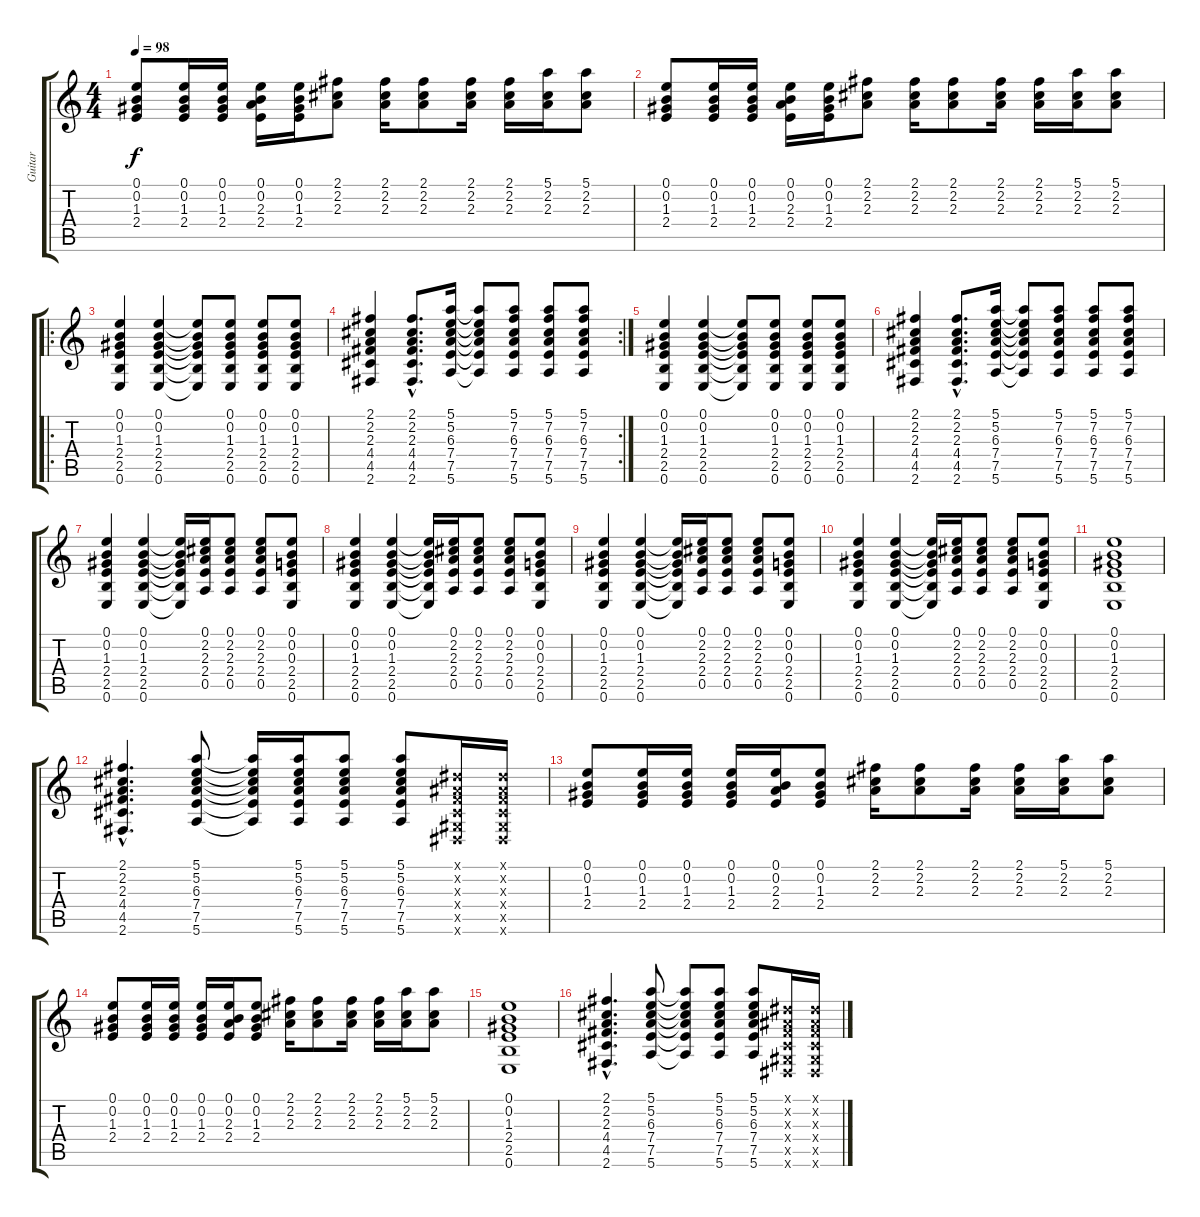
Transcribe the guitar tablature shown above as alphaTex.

\track ("Guitar" "Guitar") {instrument acousticguitarnylon}
\staff {score tabs}
\tuning (E4 B3 G3 D3 A2 E2) {hide}
\ts (4 4)
\tempo 98
\clef g2
\ks c
(0.1 0.2 1.3 2.4).8{dy f instrument acousticguitarnylon} (0.1 0.2 1.3 2.4).16 (0.1 0.2 1.3 2.4).16 (0.1 0.2 2.3 2.4).16 (0.1 0.2 1.3 2.4).16 (2.1 2.2 2.3).8 (2.1 2.2 2.3).16 (2.1 2.2 2.3).8 (2.1 2.2 2.3).16 (2.1 2.2 2.3).16 (5.1 2.2 2.3).16 (5.1 2.2 2.3).8 |
(0.1 0.2 1.3 2.4).8 (0.1 0.2 1.3 2.4).16 (0.1 0.2 1.3 2.4).16 (0.1 0.2 2.3 2.4).16 (0.1 0.2 1.3 2.4).16 (2.1 2.2 2.3).8 (2.1 2.2 2.3).16 (2.1 2.2 2.3).8 (2.1 2.2 2.3).16 (2.1 2.2 2.3).16 (5.1 2.2 2.3).16 (5.1 2.2 2.3).8 |
\ro
(0.1 0.2 1.3 2.4 2.5 0.6).4 (0.1 0.2 1.3 2.4 2.5 0.6).4 (0.1{t} 0.2{t} 1.3{t} 2.4{t} 2.5{t} 0.6{t}).8 (0.1 0.2 1.3 2.4 2.5 0.6).8 (0.1 0.2 1.3 2.4 2.5 0.6).8 (0.1 0.2 1.3 2.4 2.5 0.6).8 |
\rc 2
(2.1 2.2 2.3 4.4 4.5 2.6).4 (2.1{hac} 2.2{hac} 2.3{hac} 4.4{hac} 4.5{hac} 2.6{hac}).8{d} (5.1 5.2 6.3 7.4 7.5 5.6).16 (5.1{t} 5.2{t} 6.3{t} 7.4{t} 7.5{t} 5.6{t}).8 (5.1 7.2 6.3 7.4 7.5 5.6).8 (5.1 7.2 6.3 7.4 7.5 5.6).8 (5.1 7.2 6.3 7.4 7.5 5.6).8 |
(0.1 0.2 1.3 2.4 2.5 0.6).4 (0.1 0.2 1.3 2.4 2.5 0.6).4 (0.1{t} 0.2{t} 1.3{t} 2.4{t} 2.5{t} 0.6{t}).8 (0.1 0.2 1.3 2.4 2.5 0.6).8 (0.1 0.2 1.3 2.4 2.5 0.6).8 (0.1 0.2 1.3 2.4 2.5 0.6).8 |
(2.1 2.2 2.3 4.4 4.5 2.6).4 (2.1{hac} 2.2{hac} 2.3{hac} 4.4{hac} 4.5{hac} 2.6{hac}).8{d} (5.1 5.2 6.3 7.4 7.5 5.6).16 (5.1{t} 5.2{t} 6.3{t} 7.4{t} 7.5{t} 5.6{t}).8 (5.1 7.2 6.3 7.4 7.5 5.6).8 (5.1 7.2 6.3 7.4 7.5 5.6).8 (5.1 7.2 6.3 7.4 7.5 5.6).8 |
(0.1 0.2 1.3 2.4 2.5 0.6).4 (0.1 0.2 1.3 2.4 2.5 0.6).4 (0.1{t} 0.2{t} 1.3{t} 2.4{t} 2.5{t} 0.6{t}).16 (0.1 2.2 2.3 2.4 0.5).16 (0.1 2.2 2.3 2.4 0.5).8 (0.1 2.2 2.3 2.4 0.5).8 (0.1 0.2 0.3 2.4 2.5 0.6).8 |
(0.1 0.2 1.3 2.4 2.5 0.6).4 (0.1 0.2 1.3 2.4 2.5 0.6).4 (0.1{t} 0.2{t} 1.3{t} 2.4{t} 2.5{t} 0.6{t}).16 (0.1 2.2 2.3 2.4 0.5).16 (0.1 2.2 2.3 2.4 0.5).8 (0.1 2.2 2.3 2.4 0.5).8 (0.1 0.2 0.3 2.4 2.5 0.6).8 |
(0.1 0.2 1.3 2.4 2.5 0.6).4 (0.1 0.2 1.3 2.4 2.5 0.6).4 (0.1{t} 0.2{t} 1.3{t} 2.4{t} 2.5{t} 0.6{t}).16 (0.1 2.2 2.3 2.4 0.5).16 (0.1 2.2 2.3 2.4 0.5).8 (0.1 2.2 2.3 2.4 0.5).8 (0.1 0.2 0.3 2.4 2.5 0.6).8 |
(0.1 0.2 1.3 2.4 2.5 0.6).4 (0.1 0.2 1.3 2.4 2.5 0.6).4 (0.1{t} 0.2{t} 1.3{t} 2.4{t} 2.5{t} 0.6{t}).16 (0.1 2.2 2.3 2.4 0.5).16 (0.1 2.2 2.3 2.4 0.5).8 (0.1 2.2 2.3 2.4 0.5).8 (0.1 0.2 0.3 2.4 2.5 0.6).8 |
(0.1 0.2 1.3 2.4 2.5 0.6).1 |
(2.1{hac} 2.2{hac} 2.3{hac} 4.4{hac} 4.5{hac} 2.6{hac}).4{d} (5.1 5.2 6.3 7.4 7.5 5.6).8 (5.1{t} 5.2{t} 6.3{t} 7.4{t} 7.5{t} 5.6{t}).16 (5.1 5.2 6.3 7.4 7.5 5.6).16 (5.1 5.2 6.3 7.4 7.5 5.6).8 (5.1 5.2 6.3 7.4 7.5 5.6).8 (-1.1{x} -1.2{x} -1.3{x} -1.4{x} -1.5{x} -1.6{x}).16 (-1.1{x} -1.2{x} -1.3{x} -1.4{x} -1.5{x} -1.6{x}).16 |
(0.1 0.2 1.3 2.4).8 (0.1 0.2 1.3 2.4).16 (0.1 0.2 1.3 2.4).16 (0.1 0.2 1.3 2.4).16 (0.1 0.2 2.3 2.4).16 (0.1 0.2 1.3 2.4).8 (2.1 2.2 2.3).16 (2.1 2.2 2.3).8 (2.1 2.2 2.3).16 (2.1 2.2 2.3).16 (5.1 2.2 2.3).16 (5.1 2.2 2.3).8 |
(0.1 0.2 1.3 2.4).8 (0.1 0.2 1.3 2.4).16 (0.1 0.2 1.3 2.4).16 (0.1 0.2 1.3 2.4).16 (0.1 0.2 2.3 2.4).16 (0.1 0.2 1.3 2.4).8 (2.1 2.2 2.3).16 (2.1 2.2 2.3).8 (2.1 2.2 2.3).16 (2.1 2.2 2.3).16 (5.1 2.2 2.3).16 (5.1 2.2 2.3).8 |
(0.1 0.2 1.3 2.4 2.5 0.6).1 |
(2.1{hac} 2.2{hac} 2.3{hac} 4.4{hac} 4.5{hac} 2.6{hac}).4{d} (5.1 5.2 6.3 7.4 7.5 5.6).8 (5.1{t} 5.2{t} 6.3{t} 7.4{t} 7.5{t} 5.6{t}).8 (5.1 5.2 6.3 7.4 7.5 5.6).8 (5.1 5.2 6.3 7.4 7.5 5.6).8 (-1.1{x} -1.2{x} -1.3{x} -1.4{x} -1.5{x} -1.6{x}).16 (-1.1{x} -1.2{x} -1.3{x} -1.4{x} -1.5{x} -1.6{x}).16
